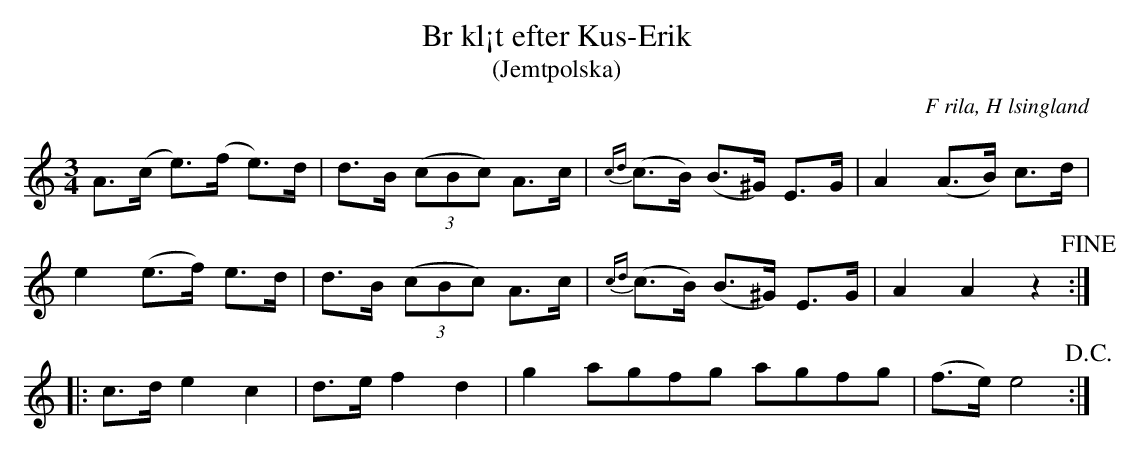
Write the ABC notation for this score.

X:1
T: Br kl¡t efter Kus-Erik
T: (Jemtpolska)
O: F rila, H lsingland
M: 3/4
L: 1/8
K: Am
A>(c e>)(f e)>d | d>B ((3cBc) A>c | {cd}(c>B) (B>^G)   E>G      | A2    (A>B) c>d  |
e2   (e>f) e>d  | d>B ((3cBc) A>c | {cd}(c>B)    (B>^G)   E>G      | A2    A2    z2  !fine! ::
K: C
c>d  e2    c2   | d>e f2      d2  | g2        agfg agfg | (f>e) e4 !D.C.!       :|
